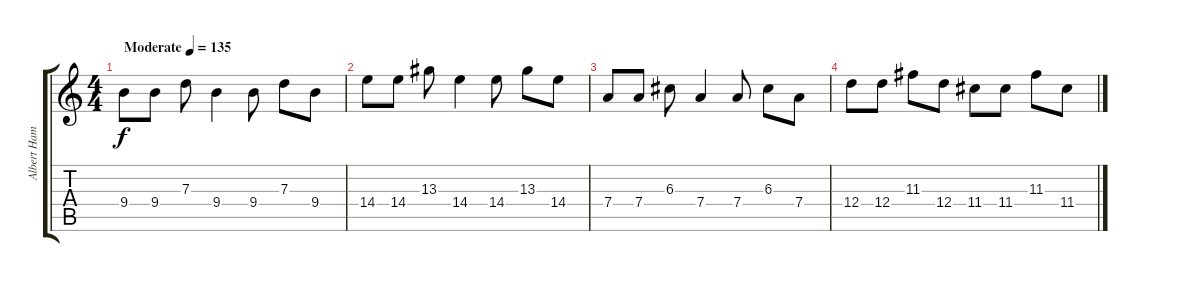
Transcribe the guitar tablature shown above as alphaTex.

\track ("Albert Hammond, Jr." "Albert Ham") {instrument electricguitarjazz}
\staff {score tabs}
\tuning (E4 B3 G3 D3 A2 E2) {hide}
\ts (4 4)
\tempo (135 "Moderate")
\clef g2
\ks c
9.4.8{dy f instrument electricguitarjazz} 9.4.8 7.3.8 9.4.4 9.4.8 7.3.8 9.4.8 |
14.4.8 14.4.8 13.3.8 14.4.4 14.4.8 13.3.8 14.4.8 |
7.4.8 7.4.8 6.3.8 7.4.4 7.4.8 6.3.8 7.4.8 |
12.4.8 12.4.8 11.3.8 12.4.8 11.4.8 11.4.8 11.3.8 11.4.8
